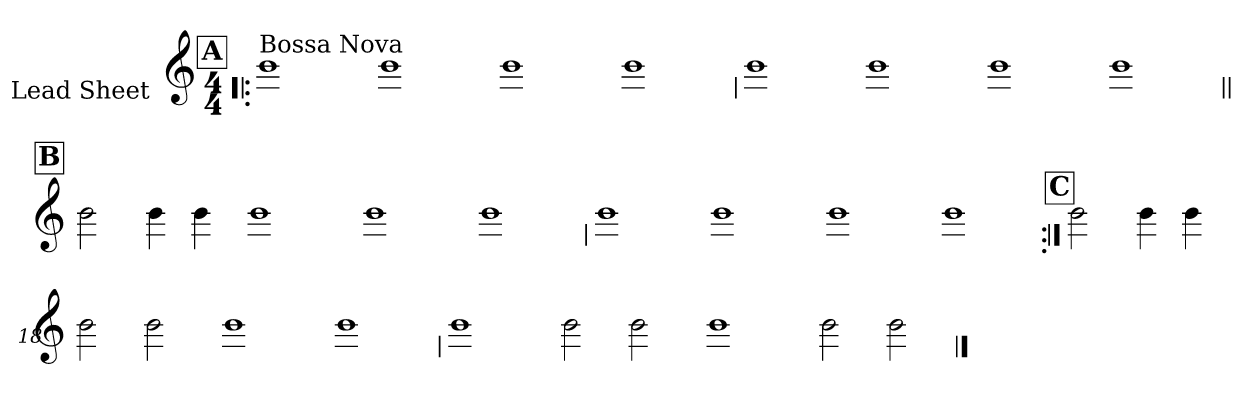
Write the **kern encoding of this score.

**kern
*part1
*staff1
*I"Lead Sheet
*stria0
*clefG2
*k[]
*a:
*M4/4
!!LO:REH:place=s1:a:t=A
=1!|:
!LO:TX:a:t=Bossa Nova
1b
=2-
1b
=3-
1b
=4-
1b
!!LO:LB:g=z
=5
1b
=6-
1b
=7-
1b
=8-
1b
!!LO:LB:g=z
!!LO:REH:place=s1:a:t=B
=9||
2b
4b
4b
=10-
1b
=11-
1b
=12-
1b
!!LO:LB:g=z
=13
1b
=14-
1b
=15-
1b
=16-
1b
!!LO:LB:g=z
!!LO:REH:place=s1:a:t=C
=17:|!
2b
4b
4b
=18-
2b
2b
=19-
1b
=20-
1b
!!LO:LB:g=z
=21
1b
=22-
2b
2b
=23-
1b
=24-
2b
2b
==
*-
